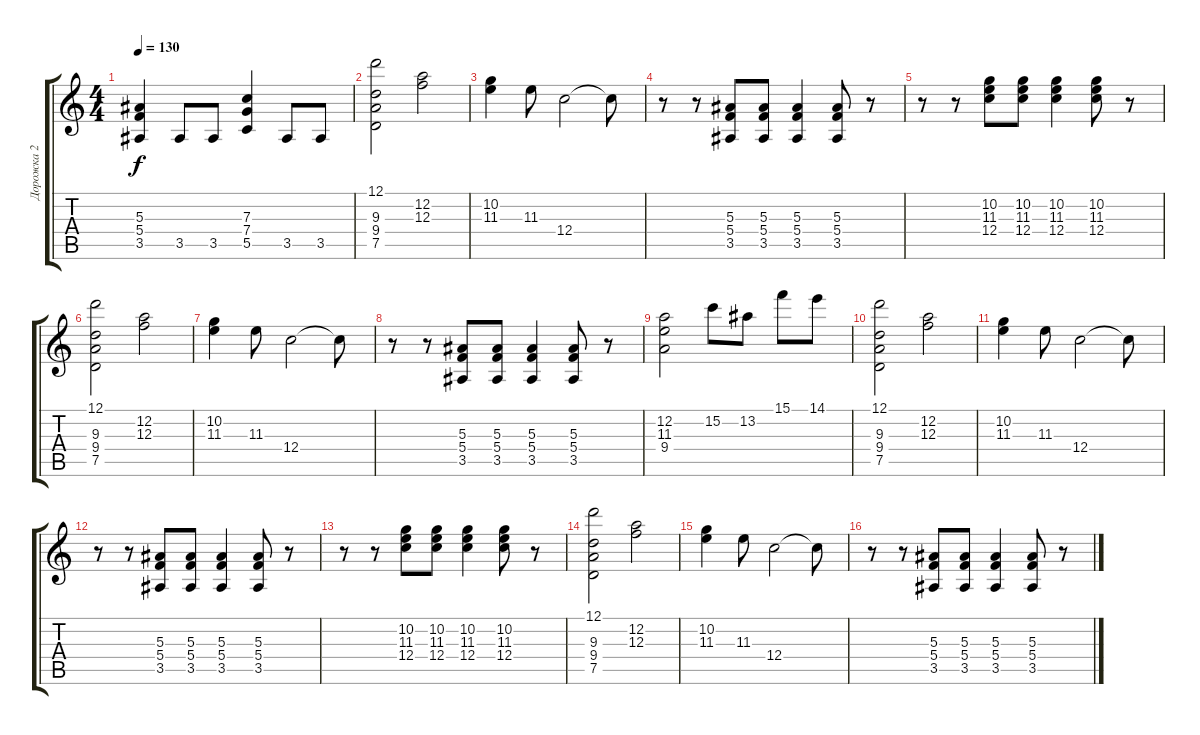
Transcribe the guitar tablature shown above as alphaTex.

\track ("Дорожка 2" "Дорожка 2") {instrument distortionguitar}
\staff {score tabs}
\tuning (D4 A3 F3 C3 G2 D2) {hide}
\ts (4 4)
\tempo 130
\clef g2
\ks c
(5.3 5.4 3.5).4{dy f} 3.5.8 3.5.8 (7.3 7.4 5.5).4 3.5.8 3.5.8 |
(12.1 9.3 9.4 7.5).2 (12.2 12.3).2 |
(10.2 11.3).4 11.3.8 12.4.2 12.4{t}.8 |
r.8 r.8 (5.3 5.4 3.5).8 (5.3 5.4 3.5).8 (5.3 5.4 3.5).4 (5.3 5.4 3.5).8 r.8 |
r.8 r.8 (10.2 11.3 12.4).8 (10.2 11.3 12.4).8 (10.2 11.3 12.4).4 (10.2 11.3 12.4).8 r.8 |
(12.1 9.3 9.4 7.5).2 (12.2 12.3).2 |
(10.2 11.3).4 11.3.8 12.4.2 12.4{t}.8 |
r.8 r.8 (5.3 5.4 3.5).8 (5.3 5.4 3.5).8 (5.3 5.4 3.5).4 (5.3 5.4 3.5).8 r.8 |
(12.2 11.3 9.4).2 15.2.8 13.2.8 15.1.8 14.1.8 |
(12.1 9.3 9.4 7.5).2 (12.2 12.3).2 |
(10.2 11.3).4 11.3.8 12.4.2 12.4{t}.8 |
r.8 r.8 (5.3 5.4 3.5).8 (5.3 5.4 3.5).8 (5.3 5.4 3.5).4 (5.3 5.4 3.5).8 r.8 |
r.8 r.8 (10.2 11.3 12.4).8 (10.2 11.3 12.4).8 (10.2 11.3 12.4).4 (10.2 11.3 12.4).8 r.8 |
(12.1 9.3 9.4 7.5).2 (12.2 12.3).2 |
(10.2 11.3).4 11.3.8 12.4.2 12.4{t}.8 |
r.8 r.8 (5.3 5.4 3.5).8 (5.3 5.4 3.5).8 (5.3 5.4 3.5).4 (5.3 5.4 3.5).8 r.8
